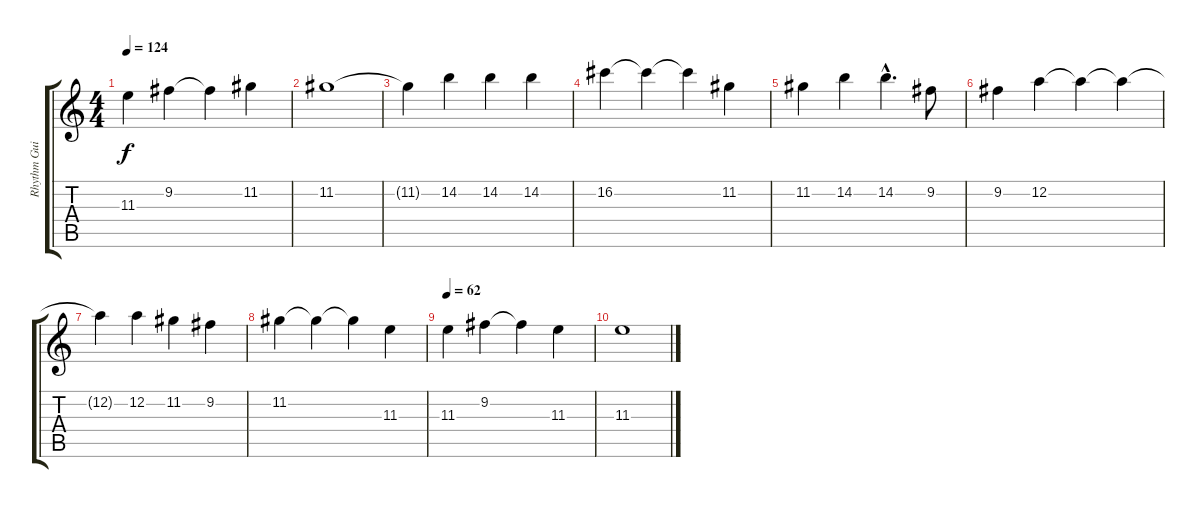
\track ("Rhythm Guitar" "Rhythm Gui") {instrument distortionguitar}
\staff {score tabs}
\tuning (D4 A3 F3 C3 G2 D2) {hide}
\ts (4 4)
\tempo 124
\clef g2
\ks c
11.3.4{dy f} 9.2.4 9.2{t}.4 11.2.4 |
11.2.1 |
11.2{t}.4 14.2.4 14.2.4 14.2.4 |
16.2.4 16.2{t}.4 16.2{t}.4 11.2.4 |
11.2.4 14.2.4 14.2{hac}.4{d} 9.2.8 |
9.2.4 12.2.4 12.2{t}.4 12.2{t}.4 |
12.2{t}.4 12.2.4 11.2.4 9.2.4 |
11.2.4 11.2{t}.4 11.2{t}.4 11.3.4 |
\tempo 62
11.3.4 9.2.4 9.2{t}.4 11.3.4 |
11.3.1
